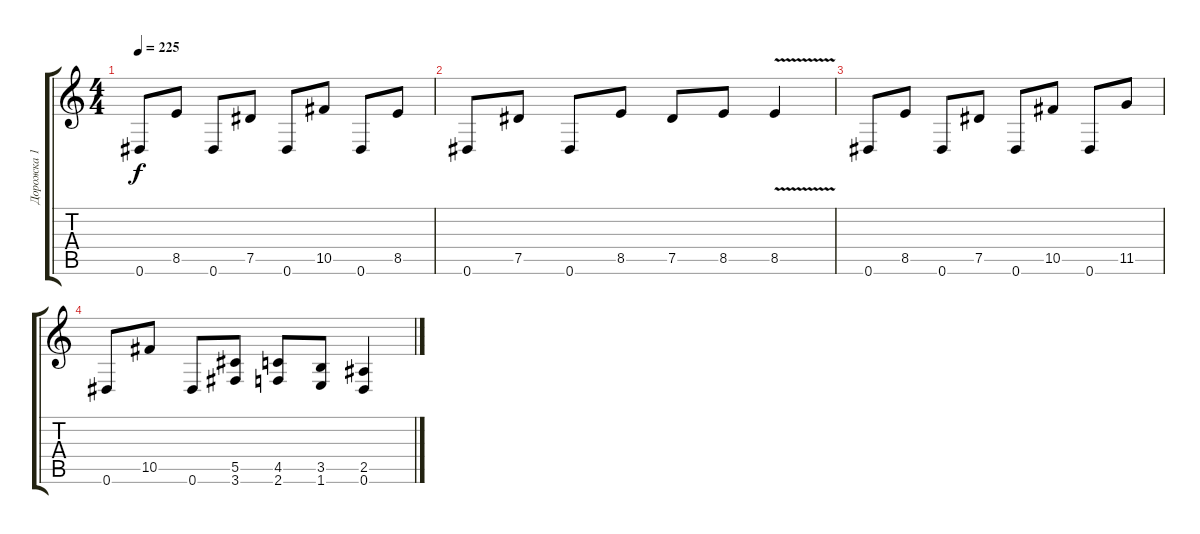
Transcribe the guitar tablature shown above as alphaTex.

\track ("Дорожка 1" "Дорожка 1") {instrument distortionguitar}
\staff {score tabs}
\tuning (Eb4 Bb3 Gb3 Db3 Ab2 Eb2) {hide}
\ts (4 4)
\tempo 225
\clef g2
\ks c
0.6.8{dy f} 8.5.8 0.6.8 7.5.8 0.6.8 10.5.8 0.6.8 8.5.8 |
0.6.8 7.5.8 0.6.8 8.5.8 7.5.8 8.5.8 8.5{v}.4 |
0.6.8 8.5.8 0.6.8 7.5.8 0.6.8 10.5.8 0.6.8 11.5.8 |
0.6.8 10.5.8 0.6.8 (5.5 3.6).8 (4.5 2.6).8 (3.5 1.6).8 (2.5 0.6).4
